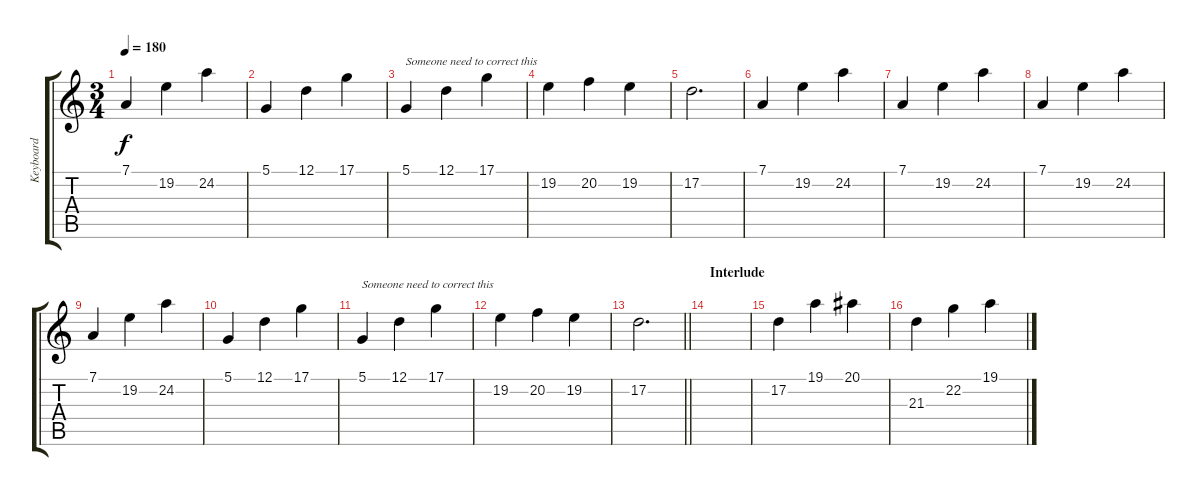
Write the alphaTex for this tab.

\track ("Keyboard" "Keyboard") {instrument brightacousticpiano}
\staff {score tabs}
\tuning (D4 A3 F3 C3 G2 C2) {hide}
\ts (3 4)
\tempo 180
\clef g2
\ks c
7.1.4{dy f} 19.2.4 24.2.4 |
5.1.4 12.1.4 17.1.4 |
5.1.4{txt "Someone need to correct this"} 12.1.4 17.1.4 |
19.2.4 20.2.4 19.2.4 |
17.2.2{d} |
7.1.4 19.2.4 24.2.4 |
7.1.4 19.2.4 24.2.4 |
7.1.4 19.2.4 24.2.4 |
7.1.4 19.2.4 24.2.4 |
5.1.4 12.1.4 17.1.4 |
5.1.4{txt "Someone need to correct this"} 12.1.4 17.1.4 |
19.2.4 20.2.4 19.2.4 |
\barLineRight lightlight
17.2.2{d} |
\section ("" "Interlude")
|
17.2.4 19.1.4 20.1.4 |
21.3.4 22.2.4 19.1.4
